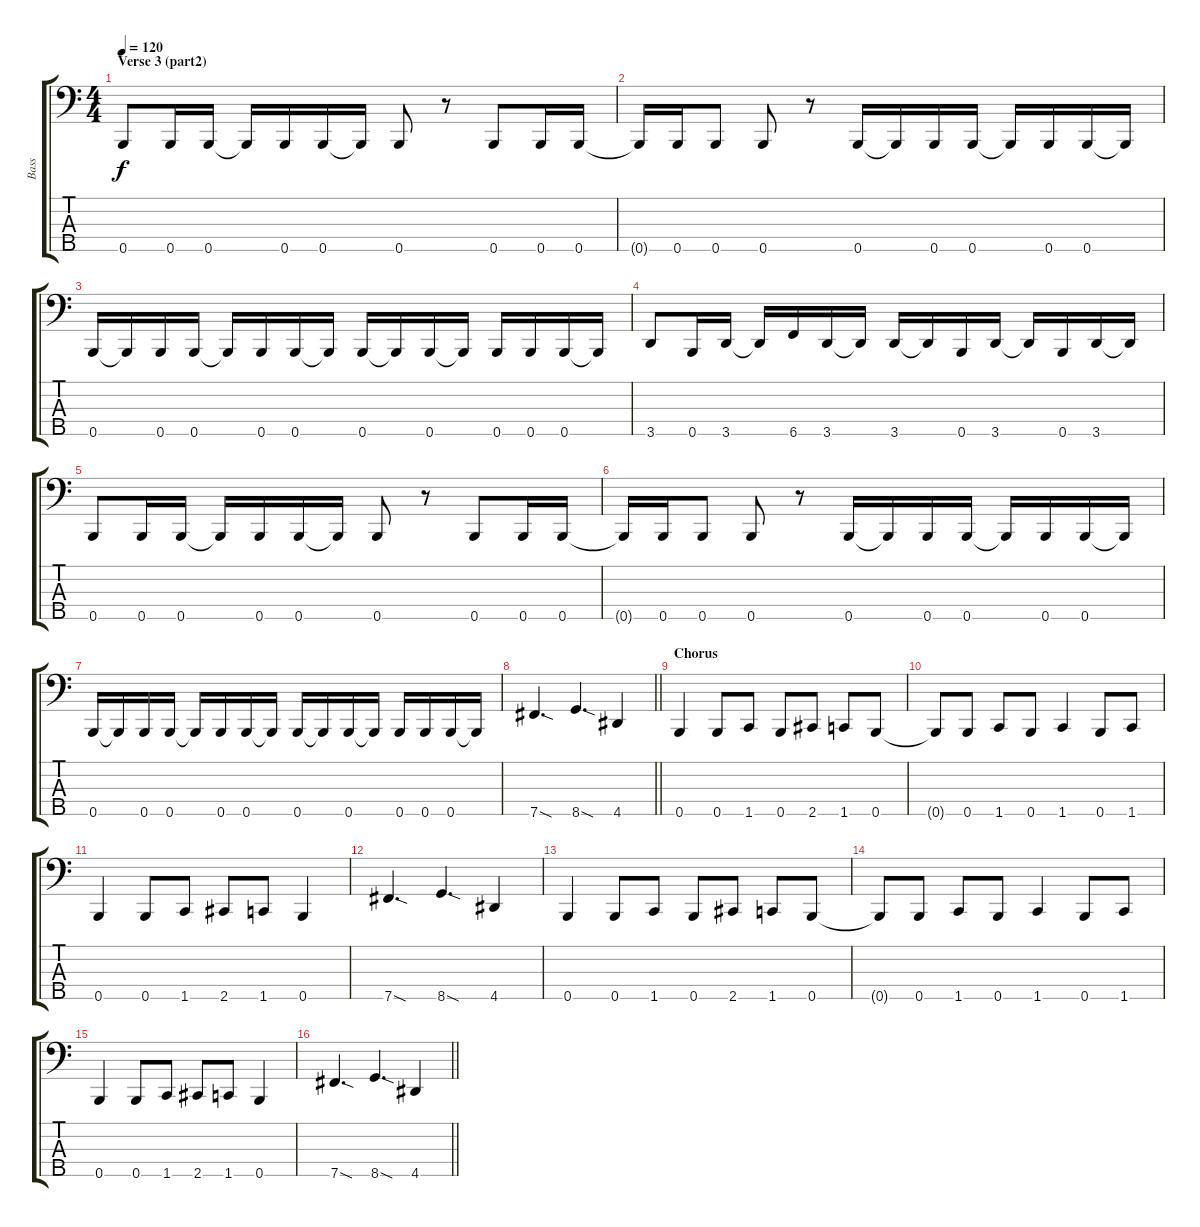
\track ("Bass" "Bass") {instrument electricbasspick}
\staff {score tabs}
\tuning (G2 D2 A1 E1 B0) {hide}
\ts (4 4)
\section ("" "Verse 3 (part2)")
\tempo 120
\clef f4
\ks c
0.5.8{dy f} 0.5.16 0.5.16 0.5{t}.16 0.5.16 0.5.16 0.5{t}.16 0.5.8 r.8 0.5.8 0.5.16 0.5.16 |
0.5{t}.16 0.5.16 0.5.8 0.5.8 r.8 0.5.16 0.5{t}.16 0.5.16 0.5.16 0.5{t}.16 0.5.16 0.5.16 0.5{t}.16 |
0.5.16 0.5{t}.16 0.5.16 0.5.16 0.5{t}.16 0.5.16 0.5.16 0.5{t}.16 0.5.16 0.5{t}.16 0.5.16 0.5{t}.16 0.5.16 0.5.16 0.5.16 0.5{t}.16 |
3.5.8 0.5.16 3.5.16 3.5{t}.16 6.5.16 3.5.16 3.5{t}.16 3.5.16 3.5{t}.16 0.5.16 3.5.16 3.5{t}.16 0.5.16 3.5.16 3.5{t}.16 |
0.5.8 0.5.16 0.5.16 0.5{t}.16 0.5.16 0.5.16 0.5{t}.16 0.5.8 r.8 0.5.8 0.5.16 0.5.16 |
0.5{t}.16 0.5.16 0.5.8 0.5.8 r.8 0.5.16 0.5{t}.16 0.5.16 0.5.16 0.5{t}.16 0.5.16 0.5.16 0.5{t}.16 |
0.5.16 0.5{t}.16 0.5.16 0.5.16 0.5{t}.16 0.5.16 0.5.16 0.5{t}.16 0.5.16 0.5{t}.16 0.5.16 0.5{t}.16 0.5.16 0.5.16 0.5.16 0.5{t}.16 |
\barLineRight lightlight
7.5{sod}.4{d} 8.5{sod}.4{d} 4.5.4 |
\section ("" "Chorus")
0.5.4 0.5.8 1.5.8 0.5.8 2.5.8 1.5.8 0.5.8 |
0.5{t}.8 0.5.8 1.5.8 0.5.8 1.5.4 0.5.8 1.5.8 |
0.5.4 0.5.8 1.5.8 2.5.8 1.5.8 0.5.4 |
7.5{sod}.4{d} 8.5{sod}.4{d} 4.5.4 |
0.5.4 0.5.8 1.5.8 0.5.8 2.5.8 1.5.8 0.5.8 |
0.5{t}.8 0.5.8 1.5.8 0.5.8 1.5.4 0.5.8 1.5.8 |
0.5.4 0.5.8 1.5.8 2.5.8 1.5.8 0.5.4 |
\barLineRight lightlight
7.5{sod}.4{d} 8.5{sod}.4{d} 4.5.4
